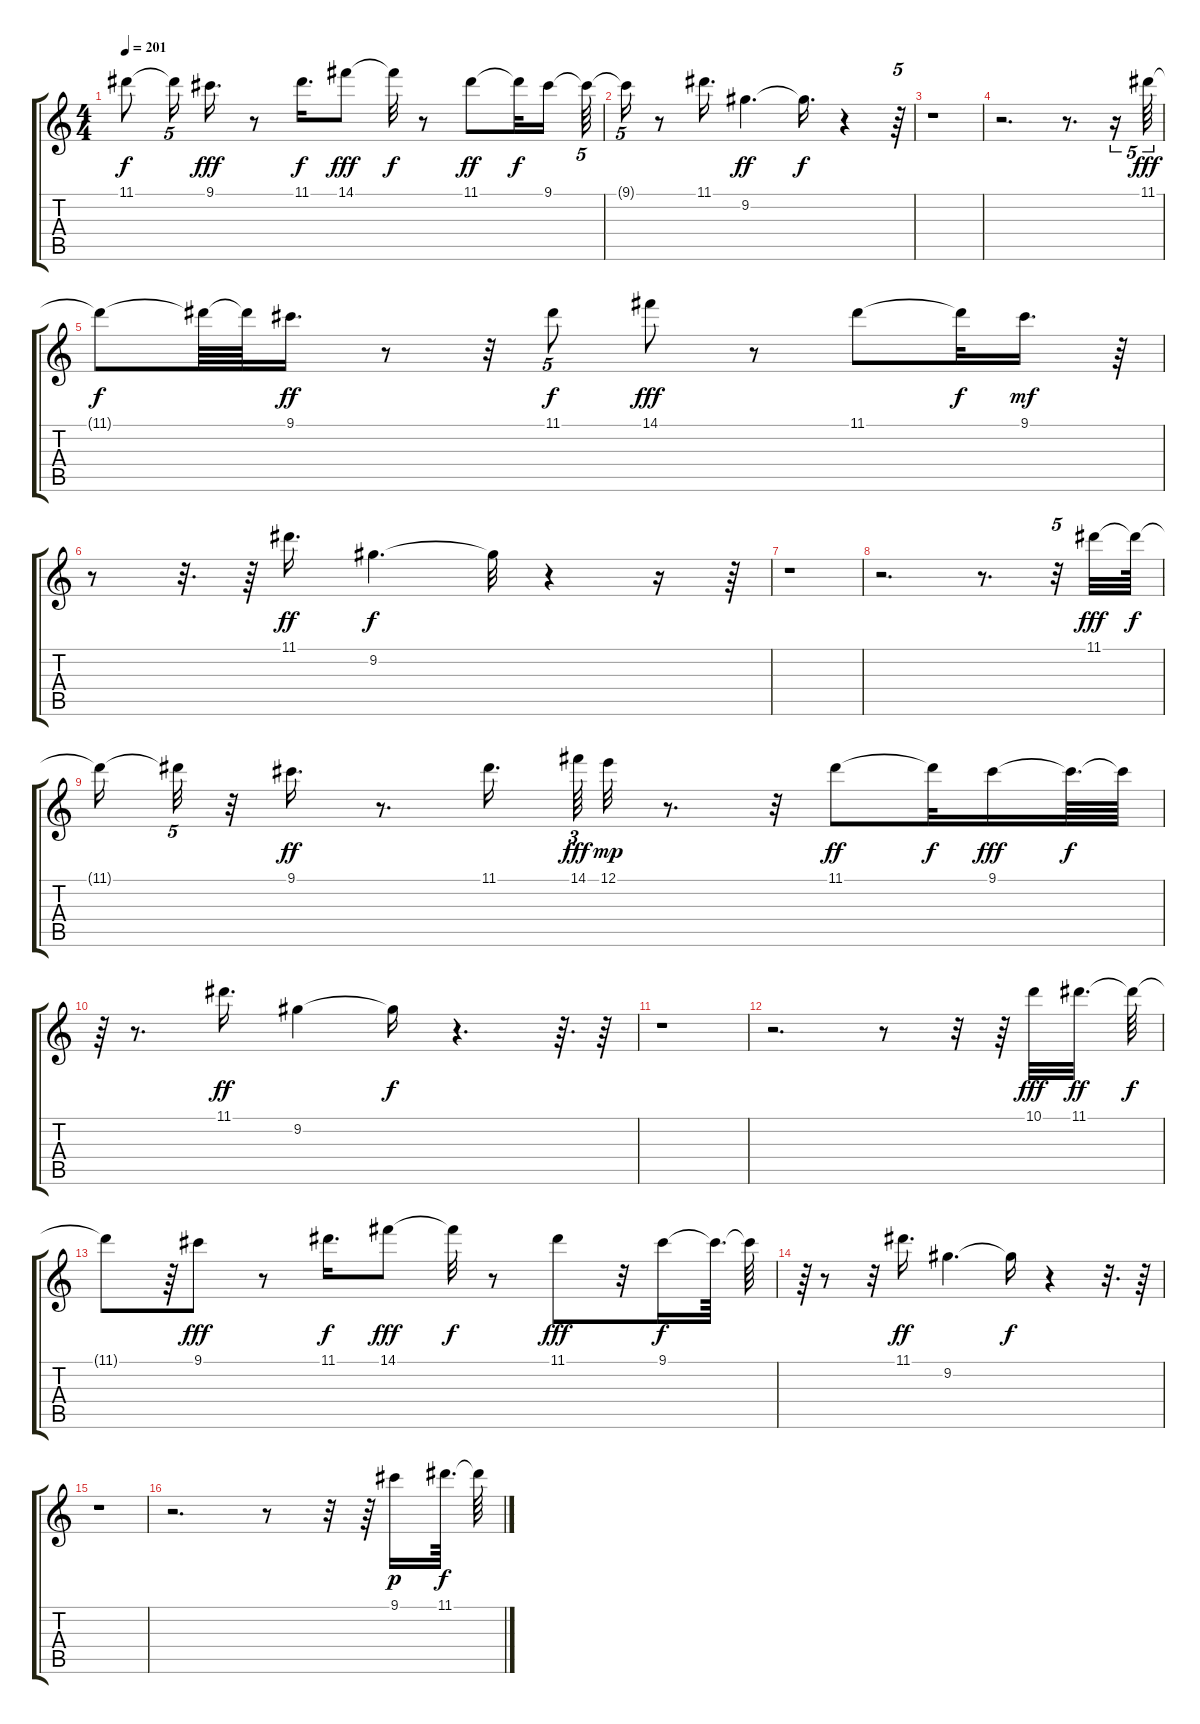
\track "" {instrument synthbass2}
\staff {score tabs}
\tuning (E4 B3 G3 D3 A2 E2) {hide}
\ts (4 4)
\tempo 201
\clef g2
\ks c
11.1{t}.8{dy f} 11.1{t}.16{tu (5 4)} 9.1.16{d dy fff} r.8 11.1.16{d dy f} 14.1.8{dy fff} 14.1{t}.32{dy f} r.8 11.1.8{dy ff} 11.1{t}.32{dy f} 9.1.16 9.1{t}.64{tu (5 4)} |
9.1{t}.16{tu (5 4)} r.8 11.1.16{d} 9.2.4{d dy ff} 9.2{t}.16{d dy f} r.4 r.64{tu (5 4)} |
r.1 |
r.2{d} r.8{d} r.16{tu (5 4)} 11.1.64{tu (5 4) dy fff} |
11.1{t}.8{dy f} 11.1{t}.64 11.1{t}.64 9.1.16{d dy ff} r.8 r.32 11.1.8{tu (5 4) dy f} 14.1.8{dy fff} r.8 11.1.8 11.1{t}.32{dy f} 9.1.16{d dy mf} r.64 |
r.8 r.32{d} r.64 11.1.16{d dy ff} 9.2.4{d dy f} 9.2{t}.32 r.4 r.16 r.64 |
r.1 |
r.2{d} r.8{d} r.32{tu (5 4)} 11.1.32{dy fff} 11.1{t}.64{dy f} |
11.1{t}.16 11.1{t}.32{tu (5 4)} r.32 9.1.16{d dy ff} r.8{d} 11.1.16{d} 14.1.64{tu (3 2) dy fff} 12.1.32{dy mp} r.8{d} r.32 11.1.8{dy ff} 11.1{t}.32{dy f} 9.1.16{dy fff} 9.1{t}.64{d dy f} 9.1{t}.64 |
r.64 r.8{d} 11.1.16{d dy ff} 9.2.4 9.2{t}.16{dy f} r.4{d} r.64{d} r.64 |
r.1 |
r.2{d} r.8 r.32 r.64 10.1.32{dy fff} 11.1.32{d dy ff} 11.1{t}.64{dy f} |
11.1{t}.8 r.64 9.1.8{dy fff} r.8 11.1.16{d dy f} 14.1.8{dy fff} 14.1{t}.32{dy f} r.8 11.1.8{dy fff} r.32 9.1.16{dy f} 9.1{t}.64{d} 9.1{t}.64 |
r.64 r.8 r.32 11.1.16{d dy ff} 9.2.4{d} 9.2{t}.16{dy f} r.4 r.32{d} r.64 |
r.1 |
r.2{d} r.8 r.32 r.64 9.1.16{dy p} 11.1.64{d dy f} 11.1{t}.64
